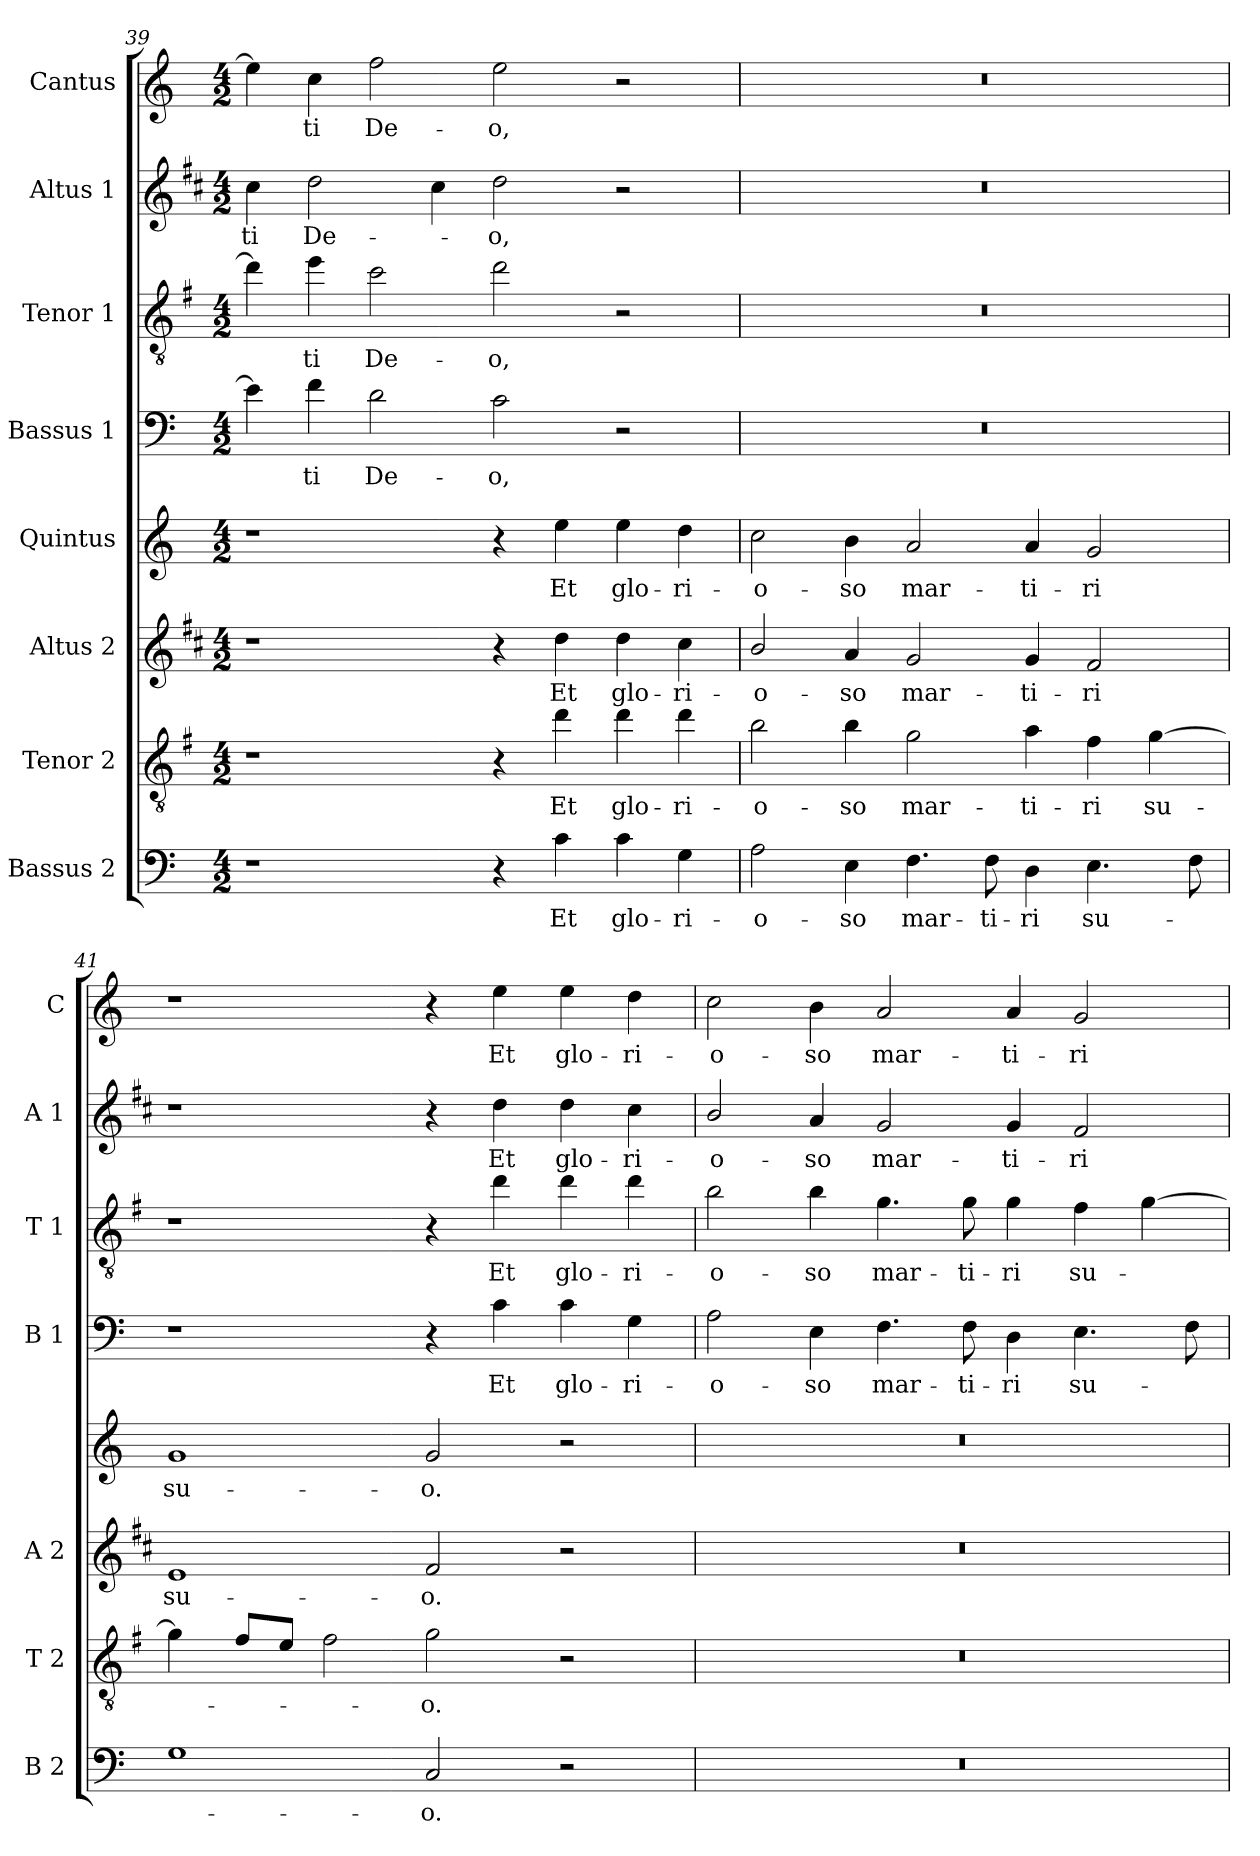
**kern	**text	**kern	**text	**kern	**text	**kern	**text	**kern	**text	**kern	**text	**kern	**text	**kern	**text
*part8	*part8	*part7	*part7	*part6	*part6	*part5	*part5	*part4	*part4	*part3	*part3	*part2	*part2	*part1	*part1
*staff8	*staff8	*staff7	*staff7	*staff6	*staff6	*staff5	*staff5	*staff4	*staff4	*staff3	*staff3	*staff2	*staff2	*staff1	*staff1
*I"Bassus 2	*	*I"Tenor 2	*	*I"Altus 2	*	*I"Quintus	*	*I"Bassus 1	*	*I"Tenor 1	*	*I"Altus 1	*	*I"Cantus	*
*I'B 2	*	*I'T 2	*	*I'A 2	*	*	*	*I'B 1	*	*I'T 1	*	*I'A 1	*	*I'C	*
*clefF4	*	*clefGv2	*	*clefG2	*	*clefG2	*	*clefF4	*	*clefGv2	*	*clefG2	*	*clefG2	*
*	*	*ITrd4c7	*	*ITrd1c2	*	*	*	*	*	*ITrd4c7	*	*ITrd1c2	*	*	*
*k[]	*	*k[]	*	*k[]	*	*k[]	*	*k[]	*	*k[]	*	*k[]	*	*k[]	*
*C:	*	*C:	*	*C:	*	*C:	*	*C:	*	*C:	*	*C:	*	*C:	*
*M4/2	*	*M4/2	*	*M4/2	*	*M4/2	*	*M4/2	*	*M4/2	*	*M4/2	*	*M4/2	*
=39	=39	=39	=39	=39	=39	=39	=39	=39	=39	=39	=39	=39	=39	=39	=39
!	!	!	!	!	!	!	!	!	!	!	!	!	!LO:LY:b	!	!
1r	.	1r	.	1r	.	1r	.	4e\]	.	4g\]	.	4b\	-ti	4ee\]	.
!	!	!	!	!	!	!	!	!	!LO:LY:b	!	!LO:LY:b	!	!LO:LY:b	!	!LO:LY:b
.	.	.	.	.	.	.	.	4f\	-ti	4a\	-ti	2cc\	De-	4cc\	-ti
!	!	!	!	!	!	!	!	!	!LO:LY:b	!	!LO:LY:b	!	!	!	!LO:LY:b
.	.	.	.	.	.	.	.	2d\	De-	2f\	De-	.	.	2ff\	De-
.	.	.	.	.	.	.	.	.	.	.	.	4b\	.	.	.
!	!	!	!	!	!	!	!	!	!LO:LY:b	!	!LO:LY:b	!	!LO:LY:b	!	!LO:LY:b
4r	.	4r	.	4r	.	4r	.	2c\	-o,	2g\	-o,	2cc\	-o,	2ee\	-o,
!	!LO:LY:b	!	!LO:LY:b	!	!LO:LY:b	!	!LO:LY:b	!	!	!	!	!	!	!	!
4c\	Et	4g\	Et	4cc\	Et	4ee\	Et	.	.	.	.	.	.	.	.
!	!LO:LY:b	!	!LO:LY:b	!	!LO:LY:b	!	!LO:LY:b	!	!	!	!	!	!	!	!
4c\	glo-	4g\	glo-	4cc\	glo-	4ee\	glo-	2r	.	2r	.	2r	.	2r	.
!	!LO:LY:b	!	!LO:LY:b	!	!LO:LY:b	!	!LO:LY:b	!	!	!	!	!	!	!	!
4G\	-ri-	4g\	-ri-	4b\	-ri-	4dd\	-ri-	.	.	.	.	.	.	.	.
=40	=40	=40	=40	=40	=40	=40	=40	=40	=40	=40	=40	=40	=40	=40	=40
!	!LO:LY:b	!	!LO:LY:b	!	!LO:LY:b	!	!LO:LY:b	!	!	!	!	!	!	!	!
2A\	-o-	2e\	-o-	2a/	-o-	2cc\	-o-	0r	.	0r	.	0r	.	0r	.
!	!LO:LY:b	!	!LO:LY:b	!	!LO:LY:b	!	!LO:LY:b	!	!	!	!	!	!	!	!
4E\	-so	4e\	-so	4g/	-so	4b\	-so	.	.	.	.	.	.	.	.
!	!LO:LY:b	!	!LO:LY:b	!	!LO:LY:b	!	!LO:LY:b	!	!	!	!	!	!	!	!
4.F\	mar-	2c\	mar-	2f/	mar-	2a/	mar-	.	.	.	.	.	.	.	.
!	!LO:LY:b	!	!	!	!	!	!	!	!	!	!	!	!	!	!
8F\	-ti-	.	.	.	.	.	.	.	.	.	.	.	.	.	.
!	!LO:LY:b	!	!LO:LY:b	!	!LO:LY:b	!	!LO:LY:b	!	!	!	!	!	!	!	!
4D\	-ri	4d\	-ti-	4f/	-ti-	4a/	-ti-	.	.	.	.	.	.	.	.
!	!LO:LY:b	!	!LO:LY:b	!	!LO:LY:b	!	!LO:LY:b	!	!	!	!	!	!	!	!
4.E\	su-	4B\	-ri	2e/	-ri	2g/	-ri	.	.	.	.	.	.	.	.
!	!	!	!LO:LY:b	!	!	!	!	!	!	!	!	!	!	!	!
.	.	[4c\	su-	.	.	.	.	.	.	.	.	.	.	.	.
8F\	.	.	.	.	.	.	.	.	.	.	.	.	.	.	.
=41	=41	=41	=41	=41	=41	=41	=41	=41	=41	=41	=41	=41	=41	=41	=41
!	!	!	!	!	!LO:LY:b	!	!LO:LY:b	!	!	!	!	!	!	!	!
1G	.	4c\]	.	1d	su-	1g	su-	1r	.	1r	.	1r	.	1r	.
.	.	8B/L	.	.	.	.	.	.	.	.	.	.	.	.	.
.	.	8A/J	.	.	.	.	.	.	.	.	.	.	.	.	.
.	.	2B\	.	.	.	.	.	.	.	.	.	.	.	.	.
!	!LO:LY:b	!	!LO:LY:b	!	!LO:LY:b	!	!LO:LY:b	!	!	!	!	!	!	!	!
2C/	-o.	2c\	-o.	2e/	-o.	2g/	-o.	4r	.	4r	.	4r	.	4r	.
!	!	!	!	!	!	!	!	!	!LO:LY:b	!	!LO:LY:b	!	!LO:LY:b	!	!LO:LY:b
.	.	.	.	.	.	.	.	4c\	Et	4g\	Et	4cc\	Et	4ee\	Et
!	!	!	!	!	!	!	!	!	!LO:LY:b	!	!LO:LY:b	!	!LO:LY:b	!	!LO:LY:b
2r	.	2r	.	2r	.	2r	.	4c\	glo-	4g\	glo-	4cc\	glo-	4ee\	glo-
!	!	!	!	!	!	!	!	!	!LO:LY:b	!	!LO:LY:b	!	!LO:LY:b	!	!LO:LY:b
.	.	.	.	.	.	.	.	4G\	-ri-	4g\	-ri-	4b\	-ri-	4dd\	-ri-
!!LO:LB:g=z
=42	=42	=42	=42	=42	=42	=42	=42	=42	=42	=42	=42	=42	=42	=42	=42
!	!	!	!	!	!	!	!	!	!LO:LY:b	!	!LO:LY:b	!	!LO:LY:b	!	!LO:LY:b
0r	.	0r	.	0r	.	0r	.	2A\	-o-	2e\	-o-	2a/	-o-	2cc\	-o-
!	!	!	!	!	!	!	!	!	!LO:LY:b	!	!LO:LY:b	!	!LO:LY:b	!	!LO:LY:b
.	.	.	.	.	.	.	.	4E\	-so	4e\	-so	4g/	-so	4b\	-so
!	!	!	!	!	!	!	!	!	!LO:LY:b	!	!LO:LY:b	!	!LO:LY:b	!	!LO:LY:b
.	.	.	.	.	.	.	.	4.F\	mar-	4.c\	mar-	2f/	mar-	2a/	mar-
!	!	!	!	!	!	!	!	!	!LO:LY:b	!	!LO:LY:b	!	!	!	!
.	.	.	.	.	.	.	.	8F\	-ti-	8c\	-ti-	.	.	.	.
!	!	!	!	!	!	!	!	!	!LO:LY:b	!	!LO:LY:b	!	!LO:LY:b	!	!LO:LY:b
.	.	.	.	.	.	.	.	4D\	-ri	4c\	-ri	4f/	-ti-	4a/	-ti-
!	!	!	!	!	!	!	!	!	!LO:LY:b	!	!LO:LY:b	!	!LO:LY:b	!	!LO:LY:b
.	.	.	.	.	.	.	.	4.E\	su-	4B\	su-	2e/	-ri	2g/	-ri
.	.	.	.	.	.	.	.	.	.	[4c\	.	.	.	.	.
.	.	.	.	.	.	.	.	8F\	.	.	.	.	.	.	.
=	=	=	=	=	=	=	=	=	=	=	=	=	=	=	=
*-	*-	*-	*-	*-	*-	*-	*-	*-	*-	*-	*-	*-	*-	*-	*-
